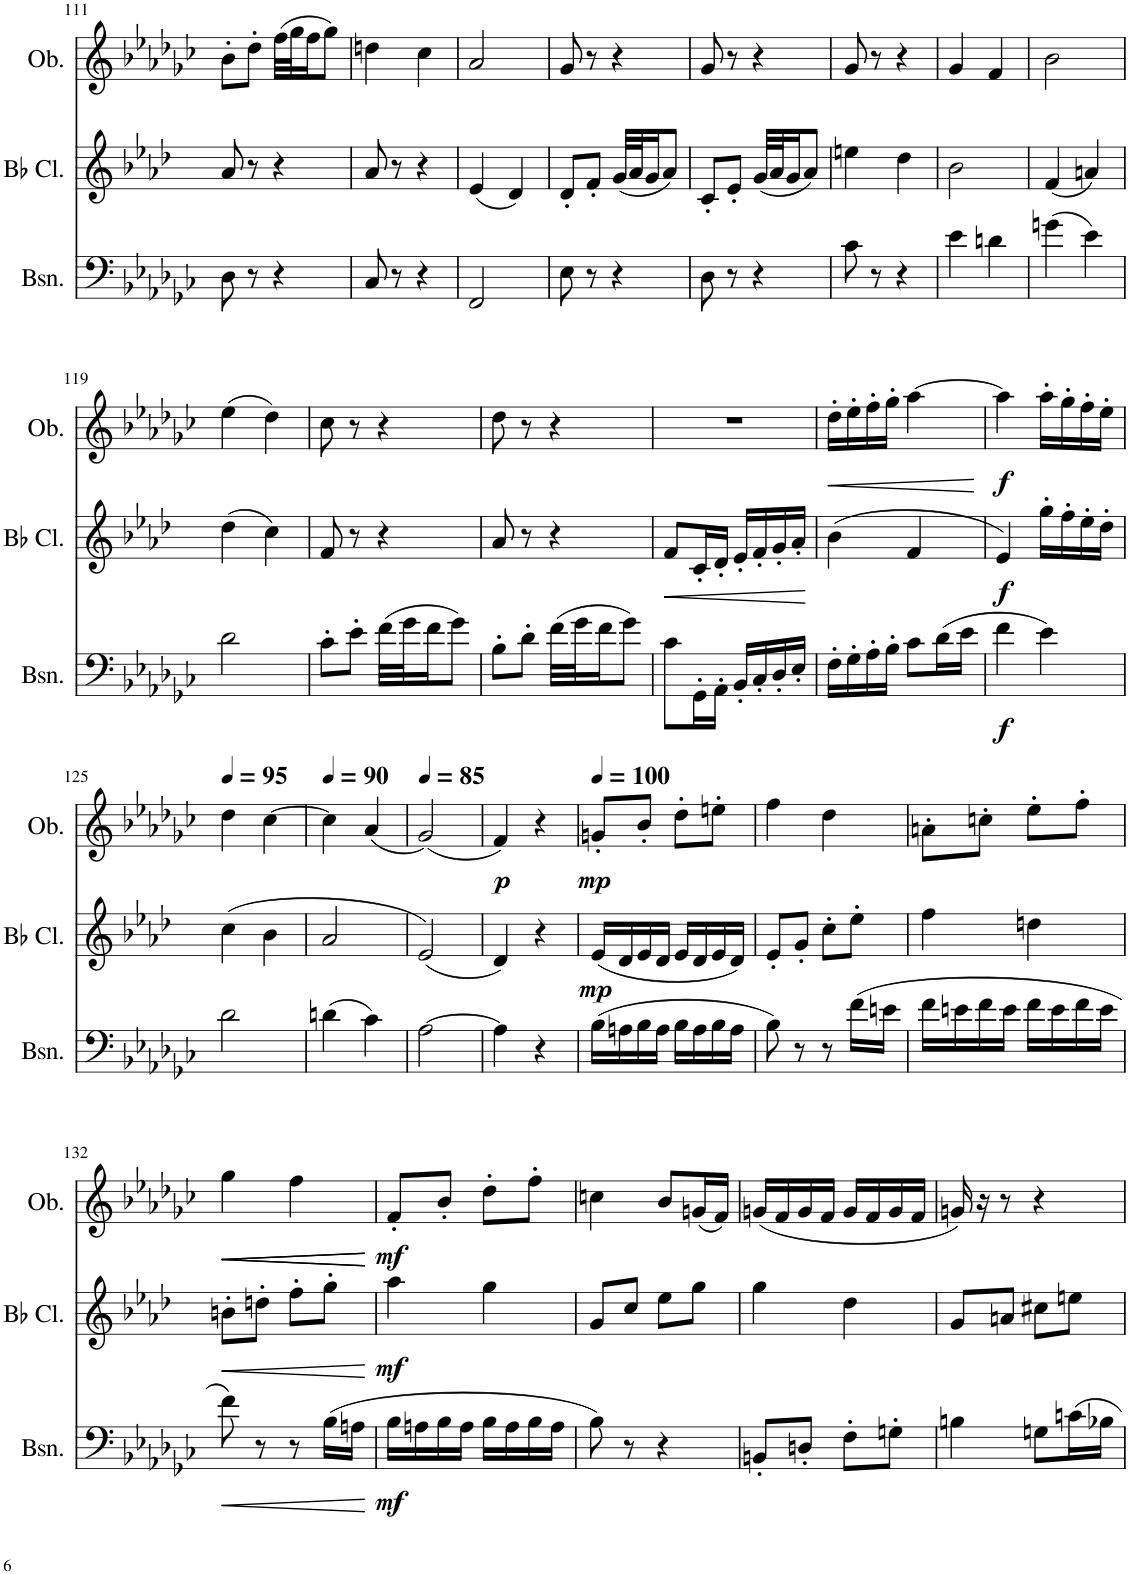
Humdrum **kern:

**kern	**dynam	**kern	**dynam	**kern	**dynam
*part3	*part3	*part2	*part2	*part1	*part1
*staff3	*staff3	*staff2	*staff2	*staff1	*staff1
*I"Bassoon	*	*I"Bb Clarinet	*	*I"Oboe	*
*I'Bsn.	*	*I'Bb Cl.	*	*I'Ob.	*
!!LO:PB:g=z
*clefF4	*	*clefG2	*	*clefG2	*
*	*	*Trd1c2	*	*	*
*k[b-e-a-d-g-c-]	*	*k[b-e-a-d-]	*	*k[b-e-a-d-g-c-]	*
*M2/4	*	*M2/4	*	*M2/4	*
=111	=111	=111	=111	=111	=111
8D-\	.	8a-/	.	8b-'\L	.
8r	.	8r	.	8dd-'\J	.
4r	.	4r	.	(32ff\LLL	.
.	.	.	.	32gg-\J	.
.	.	.	.	16ff\J	.
.	.	.	.	8gg-\J)	.
=112	=112	=112	=112	=112	=112
8C-/	.	8a-/	.	4ddn\	.
8r	.	8r	.	.	.
4r	.	4r	.	4cc-\	.
=113	=113	=113	=113	=113	=113
2FF/	.	(4e-/	.	2a-/	.
.	.	4d-/)	.	.	.
=114	=114	=114	=114	=114	=114
8E-\	.	8d-'/L	.	8g-/	.
8r	.	8f'/J	.	8r	.
4r	.	(32g/LLL	.	4r	.
.	.	32a-/J	.	.	.
.	.	16g/J	.	.	.
.	.	8a-/J)	.	.	.
=115	=115	=115	=115	=115	=115
8D-\	.	8c'/L	.	8g-/	.
8r	.	8e-'/J	.	8r	.
4r	.	(32g/LLL	.	4r	.
.	.	32a-/J	.	.	.
.	.	16g/J	.	.	.
.	.	8a-/J)	.	.	.
=116	=116	=116	=116	=116	=116
8c-\	.	4een\	.	8g-/	.
8r	.	.	.	8r	.
4r	.	4dd-\	.	4r	.
=117	=117	=117	=117	=117	=117
4e-\	.	2b-\	.	4g-/	.
4dn\	.	.	.	4f/	.
=118	=118	=118	=118	=118	=118
(4gn\	.	(4f/	.	2b-\	.
4e-\)	.	4an/)	.	.	.
!!LO:LB:g=z
=119	=119	=119	=119	=119	=119
2d-\	.	(4dd-\	.	(4ee-\	.
.	.	4cc\)	.	4dd-\)	.
=120	=120	=120	=120	=120	=120
8c-'\L	.	8f/	.	8cc-\	.
8e-'\J	.	8r	.	8r	.
(32f\LLL	.	4r	.	4r	.
32g-\J	.	.	.	.	.
16f\J	.	.	.	.	.
8g-\J)	.	.	.	.	.
=121	=121	=121	=121	=121	=121
8B-'\L	.	8a-/	.	8dd-\	.
8d-'\J	.	8r	.	8r	.
(32f\LLL	.	4r	.	4r	.
32g-\J	.	.	.	.	.
16f\J	.	.	.	.	.
8g-\J)	.	.	.	.	.
=122	=122	=122	=122	=122	=122
!	!	!	!LO:HP:b	!	!
8c-\L	.	8f/L	<	2r	.
16GG-'\L	.	16c'/L	.	.	.
16AA-'\JJ	.	16d-'/JJ	.	.	.
16BB-'/LL	.	16e-'/LL	.	.	.
16C-'/	.	16f'/	.	.	.
16D-'/	.	16g'/	.	.	.
16E-'/JJ	.	16a-'/JJ	.	.	.
.	.	.	[	.	.
=123	=123	=123	=123	=123	=123
!	!	!	!	!	!LO:HP:b
16F'\LL	.	(4b-\	.	16dd-'\LL	<
16G-'\	.	.	.	16ee-'\	.
16A-'\	.	.	.	16ff'\	.
16B-'\JJ	.	.	.	16gg-'\JJ	.
8c-\L	.	4f/	.	[4aa-\	.
(16d-\L	.	.	.	.	.
16e-\JJ	.	.	.	.	.
.	.	.	.	.	[
=124	=124	=124	=124	=124	=124
!	!LO:DY:b	!	!LO:DY:b	!	!LO:DY:b
4f\	f	4e-/)	f	4aa-\]	f
4e-\)	.	16gg'\LL	.	16aa-'\LL	.
.	.	16ff'\	.	16gg-'\	.
.	.	16ee-'\	.	16ff'\	.
.	.	16dd-'\JJ	.	16ee-'\JJ	.
!!LO:LB:g=z
=125	=125	=125	=125	=125	=125
*	*	*	*	*MM95	*
2d-\	.	(4cc\	.	4dd-\	.
.	.	4b-\	.	[4cc-\	.
=126	=126	=126	=126	=126	=126
*	*	*	*	*MM90	*
(4dn\	.	2a-/	.	4cc-\]	.
4c-\)	.	.	.	(4a-/	.
=127	=127	=127	=127	=127	=127
*	*	*	*	*MM85	*
[2A-\	.	(2e-/)	.	(2g-/)	.
=128	=128	=128	=128	=128	=128
!	!	!	!	!	!LO:DY:b
4A-\]	.	4d-/)	.	4f/)	p
4r	.	4r	.	4r	.
=129	=129	=129	=129	=129	=129
*	*	*	*	*MM100	*
!	!	!	!LO:DY:b	!	!LO:DY:b
(16B-\LL	.	(16e-/LL	mp	8gn'/L	mp
16An\	.	16d-/	.	.	.
16B-\	.	16e-/	.	8b-'/J	.
16A\JJ	.	16d-/JJ	.	.	.
16B-\LL	.	16e-/LL	.	8dd-'\L	.
16A\	.	16d-/	.	.	.
16B-\	.	16e-/	.	8een'\J	.
16A\JJ	.	16d-/JJ)	.	.	.
=130	=130	=130	=130	=130	=130
8B-\)	.	8e-'/L	.	4ff\	.
8r	.	8g'/J	.	.	.
8r	.	8cc'\L	.	4dd-\	.
(16f\LL	.	8ee-'\J	.	.	.
16en\JJ	.	.	.	.	.
=131	=131	=131	=131	=131	=131
16f\LL	.	4ff\	.	8an'\L	.
16en\	.	.	.	.	.
16f\	.	.	.	8ccn'\J	.
16e\JJ	.	.	.	.	.
16f\LL	.	4ddn\	.	8ee-'\L	.
16e\	.	.	.	.	.
16f\	.	.	.	8ff'\J	.
16e\JJ	.	.	.	.	.
!!LO:LB:g=z
=132	=132	=132	=132	=132	=132
!	!LO:HP:b	!	!LO:HP:b	!	!LO:HP:b
8f\)	<	8bn'\L	<	4gg-\	<
8r	.	8ddn'\J	.	.	.
!	!	!	!	!	!LO:HP:b
8r	.	8ff'\L	.	4ff\	<
(16B-\LL	.	8gg'\J	.	.	.
16An\JJ	.	.	.	.	.
.	[	.	[	.	[ [
=133	=133	=133	=133	=133	=133
!	!LO:DY:b	!	!LO:DY:b	!	!LO:DY:b
16B-\LL	mf	4aa-\	mf	8f'/L	mf
16An\	.	.	.	.	.
16B-\	.	.	.	8b-'/J	.
16A\JJ	.	.	.	.	.
16B-\LL	.	4gg\	.	8dd-'\L	.
16A\	.	.	.	.	.
16B-\	.	.	.	8ff'\J	.
16A\JJ	.	.	.	.	.
=134	=134	=134	=134	=134	=134
8B-\)	.	8g/L	.	4ccn\	.
8r	.	8cc/J	.	.	.
4r	.	8ee-\L	.	8b-/L	.
.	.	8gg\J	.	(16gn/L	.
.	.	.	.	16f/JJ)	.
=135	=135	=135	=135	=135	=135
8BBn'/L	.	4gg\	.	(16gn/LL	.
.	.	.	.	16f/	.
8Dn'/J	.	.	.	16g/	.
.	.	.	.	16f/JJ	.
8F'\L	.	4dd-\	.	16g/LL	.
.	.	.	.	16f/	.
8Gn'\J	.	.	.	16g/	.
.	.	.	.	16f/JJ	.
=136	=136	=136	=136	=136	=136
4Bn\	.	8g/L	.	16gn/)	.
.	.	.	.	16r	.
.	.	8an/J	.	8r	.
8Gn\L	.	8cc#X\L	.	4r	.
16cn\L	.	8een\J	.	.	.
16B-X\JJ	.	.	.	.	.
=	=	=	=	=	=
*-	*-	*-	*-	*-	*-
